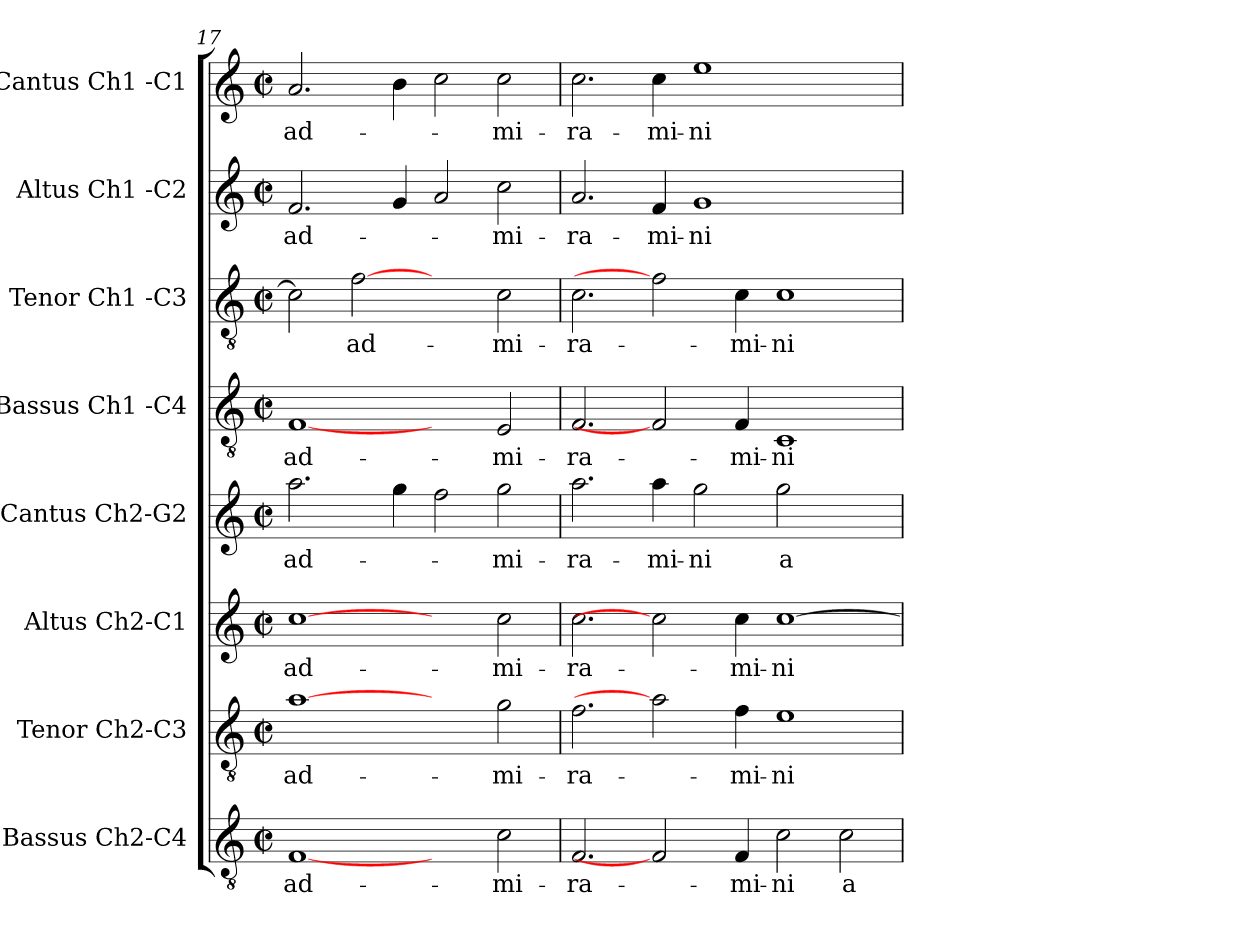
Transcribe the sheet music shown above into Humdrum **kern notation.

**kern	**text	**kern	**text	**kern	**text	**kern	**text	**kern	**text	**kern	**text	**kern	**text	**kern	**text
*part8	*part8	*part7	*part7	*part6	*part6	*part5	*part5	*part4	*part4	*part3	*part3	*part2	*part2	*part1	*part1
*staff8	*staff8	*staff7	*staff7	*staff6	*staff6	*staff5	*staff5	*staff4	*staff4	*staff3	*staff3	*staff2	*staff2	*staff1	*staff1
*I"Bassus Ch2-C4	*	*I"Tenor Ch2-C3	*	*I"Altus Ch2-C1	*	*I"Cantus Ch2-G2	*	*I"Bassus Ch1 -C4	*	*I"Tenor Ch1 -C3	*	*I"Altus Ch1 -C2	*	*I"Cantus Ch1 -C1	*
*I'B2	*	*I'T2	*	*I'A2	*	*I'C2	*	*I'B1	*	*I'T1	*	*I'A1	*	*I'C1	*
*clefGv2	*	*clefGv2	*	*clefG2	*	*clefG2	*	*clefGv2	*	*clefGv2	*	*clefG2	*	*clefG2	*
*k[]	*	*k[]	*	*k[]	*	*k[]	*	*k[]	*	*k[]	*	*k[]	*	*k[]	*
*M2/2	*	*M2/2	*	*M2/2	*	*M2/2	*	*M2/2	*	*M2/2	*	*M2/2	*	*M2/2	*
*met(c|)	*	*met(c|)	*	*met(c|)	*	*met(c|)	*	*met(c|)	*	*met(c|)	*	*met(c|)	*	*met(c|)	*
=17	=17	=17	=17	=17	=17	=17	=17	=17	=17	=17	=17	=17	=17	=17	=17
!	!LO:LY:b	!	!LO:LY:b	!	!LO:LY:b	!	!LO:LY:b	!	!LO:LY:b	!	!	!	!LO:LY:b	!	!LO:LY:b
[1F	ad-	[1a	ad-	[1cc	ad-	2.aa\	ad-	[1F	ad-	2c\]	.	2.f/	ad-	2.a/	ad-
!	!	!	!	!	!	!	!	!	!	!	!LO:LY:b	!	!	!	!
.	.	.	.	.	.	.	.	.	.	[2f	ad-	.	.	.	.
.	.	.	.	.	.	4gg\	.	.	.	.	.	4g/	.	4b\	.
2ryy	.	2ryy	.	2ryy	.	2ff\	.	2ryy	.	2ryy	.	2a/	.	2cc\	.
!	!LO:LY:b	!	!LO:LY:b	!	!LO:LY:b	!	!LO:LY:b	!	!LO:LY:b	!	!LO:LY:b	!	!LO:LY:b	!	!LO:LY:b
2c\	-mi-	2g\	-mi-	2cc\	-mi-	2gg\	-mi-	2E/	-mi-	2c\	-mi-	2cc\	-mi-	2cc\	-mi-
=18	=18	=18	=18	=18	=18	=18	=18	=18	=18	=18	=18	=18	=18	=18	=18
!	!LO:LY:b	!	!LO:LY:b	!	!LO:LY:b	!	!LO:LY:b	!	!LO:LY:b	!	!LO:LY:b	!	!LO:LY:b	!	!LO:LY:b
2.F/	-ra-	2.f\	-ra-	2.cc\	-ra-	2.aa\	-ra-	2.F/	-ra-	2.c\	-ra-	2.a/	-ra-	2.cc\	-ra-
!	!	!	!	!	!	!	!LO:LY:b	!	!	!	!	!	!LO:LY:b	!	!LO:LY:b
2F]	.	2a]	.	2cc]	.	4aa\	-mi-	2F]	.	2f]	.	4f/	-mi-	4cc\	-mi-
!	!	!	!	!	!	!	!LO:LY:b	!	!	!	!	!	!LO:LY:b	!	!LO:LY:b
.	.	.	.	.	.	2gg\	-ni	.	.	.	.	1g	-ni	1ee	-ni
!	!LO:LY:b	!	!LO:LY:b	!	!LO:LY:b	!	!	!	!LO:LY:b	!	!LO:LY:b	!	!	!	!
4F/	-mi-	4f\	-mi-	4cc\	-mi-	.	.	4F/	-mi-	4c\	-mi-	.	.	.	.
!	!LO:LY:b	!	!LO:LY:b	!	!LO:LY:b	!	!LO:LY:b	!	!LO:LY:b	!	!LO:LY:b	!	!	!	!
2c\	-ni	1e	-ni	[>1cc	-ni	2gg\	a-	1C	-ni	1c	-ni	.	.	.	.
!	!LO:LY:b	!	!	!	!	!	!	!	!	!	!	!	!	!	!
2c\	a-	.	.	.	.	2ryy	.	.	.	.	.	2ryy	.	2ryy	.
=	=	=	=	=	=	=	=	=	=	=	=	=	=	=	=
*-	*-	*-	*-	*-	*-	*-	*-	*-	*-	*-	*-	*-	*-	*-	*-
